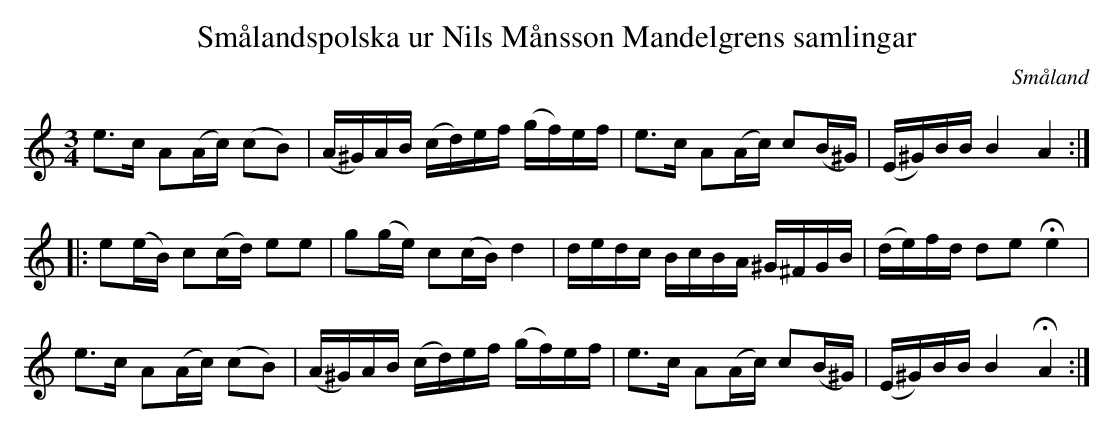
X:1
T:Smålandspolska ur Nils Månsson Mandelgrens samlingar
O:Småland
M:3/4
L:1/16
K:Am
e3c A2(Ac) (c2B2)|(A^G)AB (cd)ef (gf)ef|e3c A2(Ac) c2(B^G)|(E^G)BB B4 A4:|
|:e2(eB) c2(cd) e2e2|g2(ge) c2(cB) d4|dedc BcBA ^G^FGB|(de)fd d2e2 !fermata!e4|
e3c A2(Ac) (c2B2)|(A^G)AB (cd)ef (gf)ef|e3c A2(Ac) c2(B^G)|(E^G)BB B4 !fermata!A4:|
